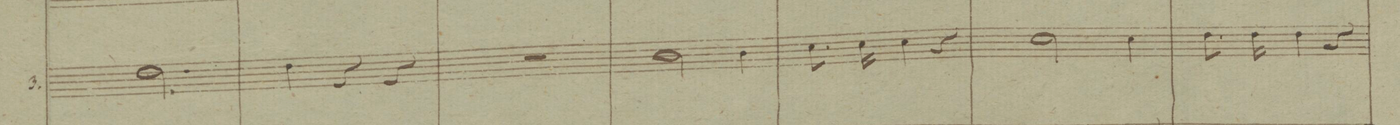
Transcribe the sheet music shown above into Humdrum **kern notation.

**kern	**text	**text	**dynam
*I"3.	*	*	*
*clefC4	*	*	*
*k[b-]	*	*	*
*M3/4	*	*	*
2.c\	.	Cre-	.
=105	=105	=105	=105
4c\	.	-do	.
4r	.	.	.
4r	.	.	.
=106	=106	=106	=106
2.r	.	.	.
=107	=107	=107	=107
2A\	.	et	.
4A\	.	in	.
=108	=108	=108	=108
8.B-\	.	spi-	.
16B-\	.	-ri-	.
4B-\	.	-tum	.
4r	.	.	.
=109	=109	=109	=109
2B-\	.	san-	.
4B-\	.	-ctum	.
=110	=110	=110	=110
8.c\	.	do-	.
16c\	.	-mi-	.
4c\	.	-num	.
4r	.	.	.
=111	=111	=111	=111
*-	*-	*-	*-
